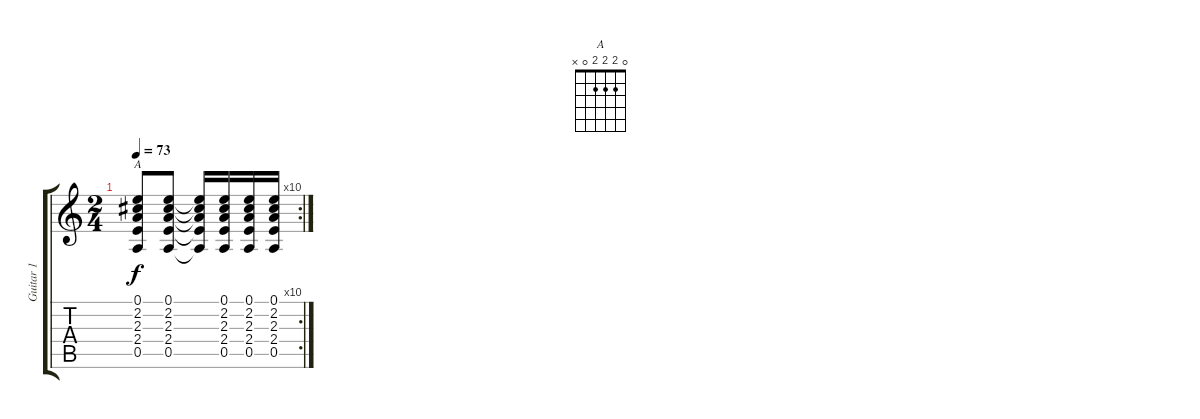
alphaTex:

\track ("Guitar 1" "Guitar 1") {instrument acousticguitarnylon}
\staff {score tabs}
\tuning (E4 B3 G3 D3 A2 E2) {hide}
\chord ("A" 0 2 2 2 0 x)
\rc 10
\ts (2 4)
\tempo 73
\clef g2
\ks c
(0.1 2.2 2.3 2.4 0.5).8{ch "A" dy f} (0.1 2.2 2.3 2.4 0.5).8 (0.1{t} 2.2{t} 2.3{t} 2.4{t} 0.5{t}).16 (0.1 2.2 2.3 2.4 0.5).16 (0.1 2.2 2.3 2.4 0.5).16 (0.1 2.2 2.3 2.4 0.5).16
